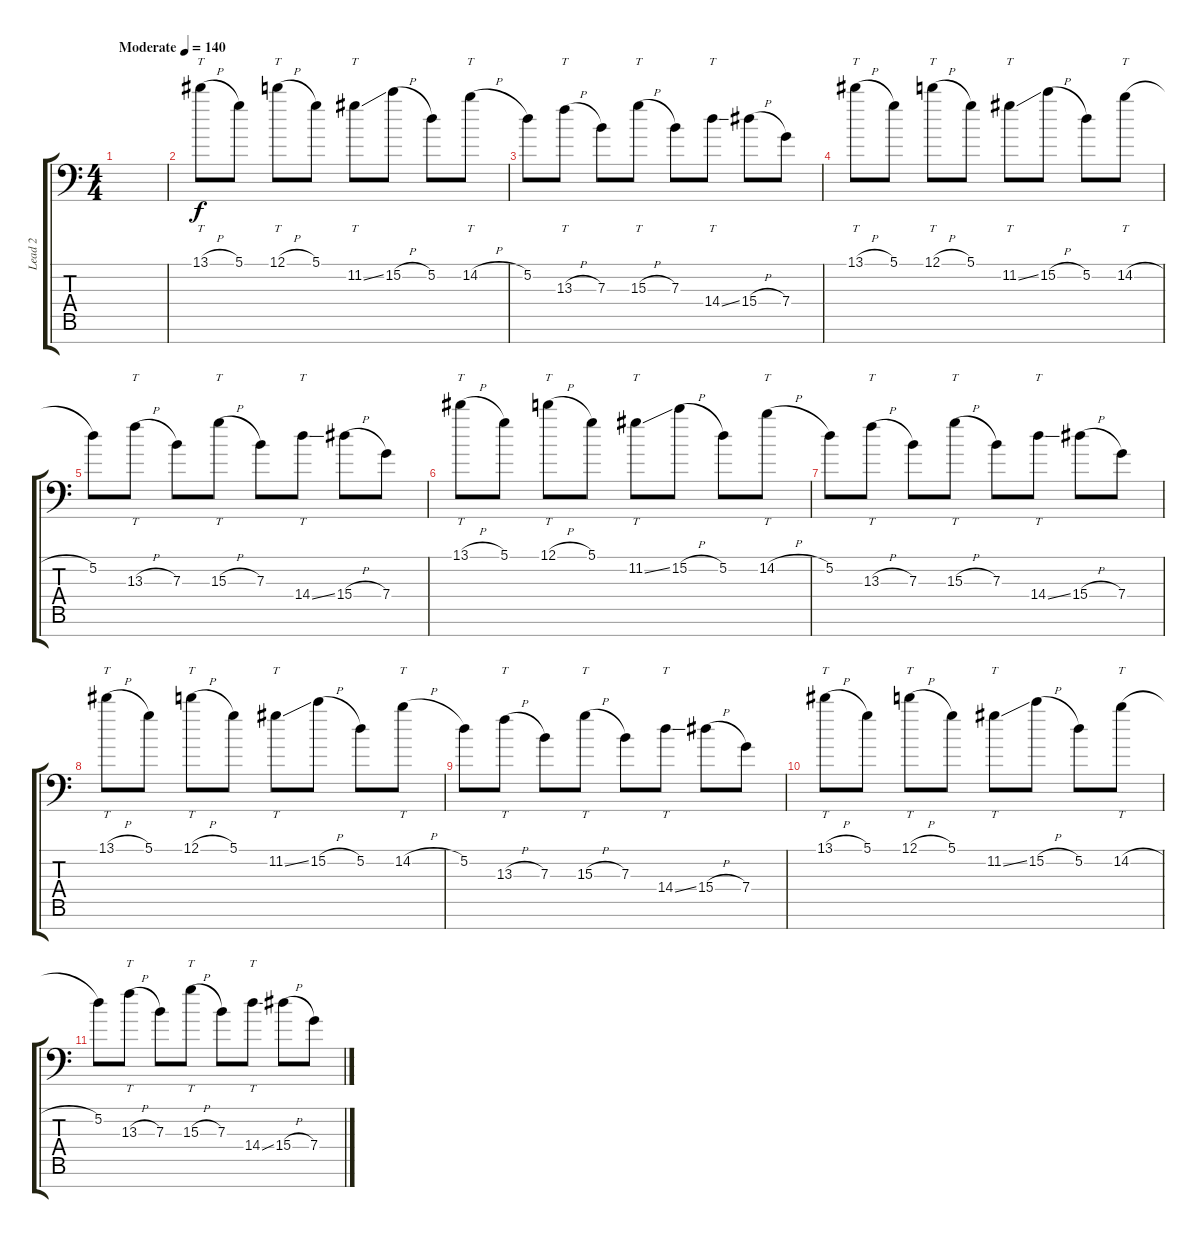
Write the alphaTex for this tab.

\track ("Lead 2" "Lead 2") {instrument overdrivenguitar}
\staff {score tabs}
\tuning (D4 A3 E3 C3 G2 D2 G1) {hide}
\ts (4 4)
\tempo (140 "Moderate")
\clef f4
\ks c
|
13.1{h}.8{tt instrument electricguitarjazz} 5.1.8 12.1{h}.8{tt} 5.1.8 11.2{ss}.8{tt} 15.2{h}.8 5.2.8 14.2{h}.8{tt} |
5.2.8 13.3{h}.8{tt} 7.3.8 15.3{h}.8{tt} 7.3.8 14.4{ss}.8{tt} 15.4{h}.8 7.4.8 |
13.1{h}.8{tt} 5.1.8 12.1{h}.8{tt} 5.1.8 11.2{ss}.8{tt} 15.2{h}.8 5.2.8 14.2{h}.8{tt} |
5.2.8 13.3{h}.8{tt} 7.3.8 15.3{h}.8{tt} 7.3.8 14.4{ss}.8{tt} 15.4{h}.8 7.4.8 |
13.1{h}.8{tt} 5.1.8 12.1{h}.8{tt} 5.1.8 11.2{ss}.8{tt} 15.2{h}.8 5.2.8 14.2{h}.8{tt} |
5.2.8 13.3{h}.8{tt} 7.3.8 15.3{h}.8{tt} 7.3.8 14.4{ss}.8{tt} 15.4{h}.8 7.4.8 |
13.1{h}.8{tt} 5.1.8 12.1{h}.8{tt} 5.1.8 11.2{ss}.8{tt} 15.2{h}.8 5.2.8 14.2{h}.8{tt} |
5.2.8 13.3{h}.8{tt} 7.3.8 15.3{h}.8{tt} 7.3.8 14.4{ss}.8{tt} 15.4{h}.8 7.4.8 |
13.1{h}.8{tt} 5.1.8 12.1{h}.8{tt} 5.1.8 11.2{ss}.8{tt} 15.2{h}.8 5.2.8 14.2{h}.8{tt} |
5.2.8 13.3{h}.8{tt} 7.3.8 15.3{h}.8{tt} 7.3.8 14.4{ss}.8{tt} 15.4{h}.8 7.4.8
